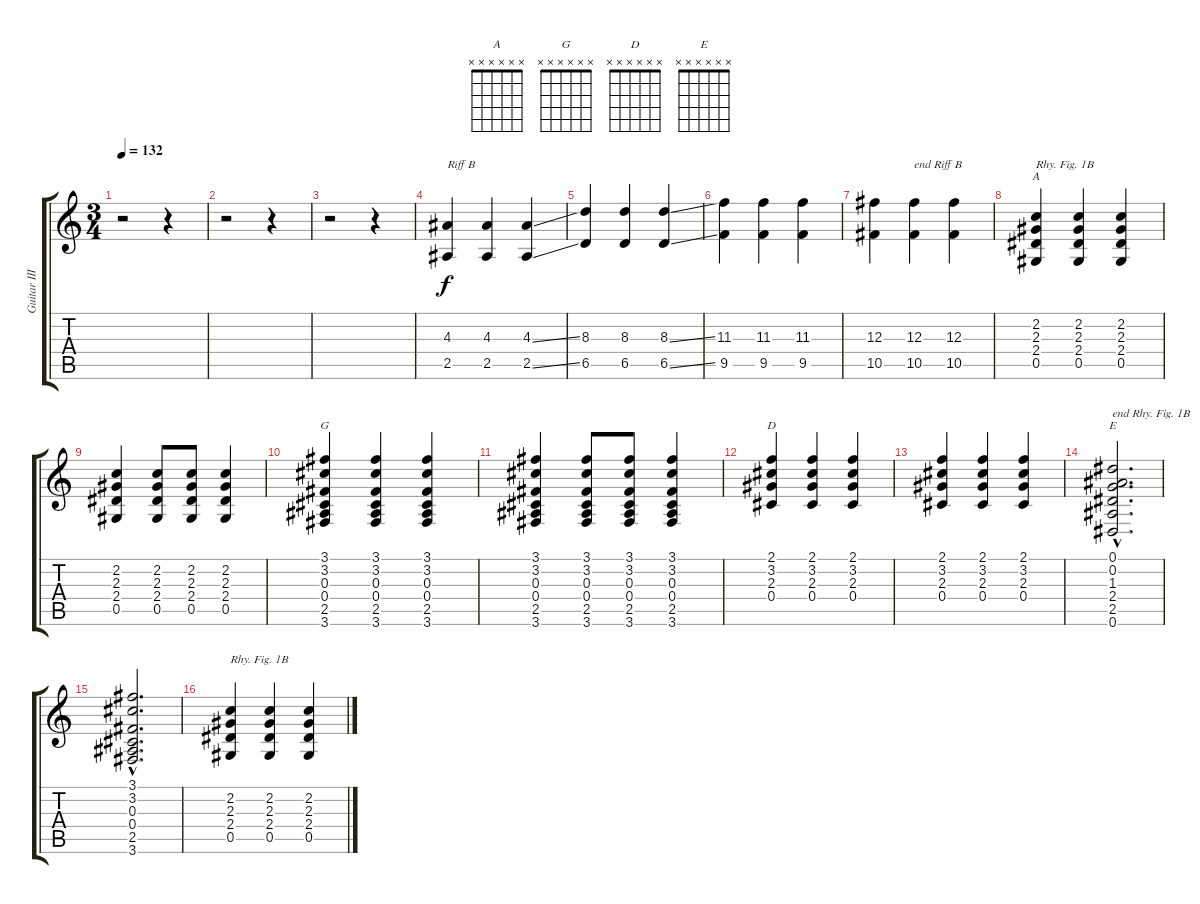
\track ("Guitar III" "Guitar III") {instrument acousticguitarsteel}
\staff {score tabs}
\tuning (Eb4 Bb3 Gb3 Db3 Ab2 Eb2) {hide}
\chord ("A" x x x x x x) {firstfret 0}
\chord ("G" x x x x x x) {firstfret 0}
\chord ("D" x x x x x x) {firstfret 0}
\chord ("E" x x x x x x) {firstfret 0}
\ts (3 4)
\tempo 132
\clef g2
\ks c
r.2{dy f} r.4 |
r.2 r.4 |
r.2 r.4 |
(4.3 2.5).4{txt "Riff B"} (4.3 2.5).4 (4.3{ss} 2.5{ss}).4 |
(8.3 6.5).4 (8.3 6.5).4 (8.3{ss} 6.5{ss}).4 |
(11.3 9.5).4 (11.3 9.5).4 (11.3 9.5).4 |
(12.3 10.5).4 (12.3 10.5).4{txt "end Riff B"} (12.3 10.5).4 |
(2.2 2.3 2.4 0.5).4{ch "A" txt "Rhy. Fig. 1B"} (2.2 2.3 2.4 0.5).4 (2.2 2.3 2.4 0.5).4 |
(2.2 2.3 2.4 0.5).4 (2.2 2.3 2.4 0.5).8 (2.2 2.3 2.4 0.5).8 (2.2 2.3 2.4 0.5).4 |
(3.1 3.2 0.3 0.4 2.5 3.6).4{ch "G"} (3.1 3.2 0.3 0.4 2.5 3.6).4 (3.1 3.2 0.3 0.4 2.5 3.6).4 |
(3.1 3.2 0.3 0.4 2.5 3.6).4 (3.1 3.2 0.3 0.4 2.5 3.6).8 (3.1 3.2 0.3 0.4 2.5 3.6).8 (3.1 3.2 0.3 0.4 2.5 3.6).4 |
(2.1 3.2 2.3 0.4).4{ch "D"} (2.1 3.2 2.3 0.4).4 (2.1 3.2 2.3 0.4).4 |
(2.1 3.2 2.3 0.4).4 (2.1 3.2 2.3 0.4).4 (2.1 3.2 2.3 0.4).4 |
(0.1{hac} 0.2{hac} 1.3{hac} 2.4{hac} 2.5{hac} 0.6{hac}).2{d ch "E" txt "end Rhy. Fig. 1B"} |
(3.1{hac} 3.2{hac} 0.3{hac} 0.4{hac} 2.5{hac} 3.6{hac}).2{d} |
(2.2 2.3 2.4 0.5).4{txt "Rhy. Fig. 1B"} (2.2 2.3 2.4 0.5).4 (2.2 2.3 2.4 0.5).4
